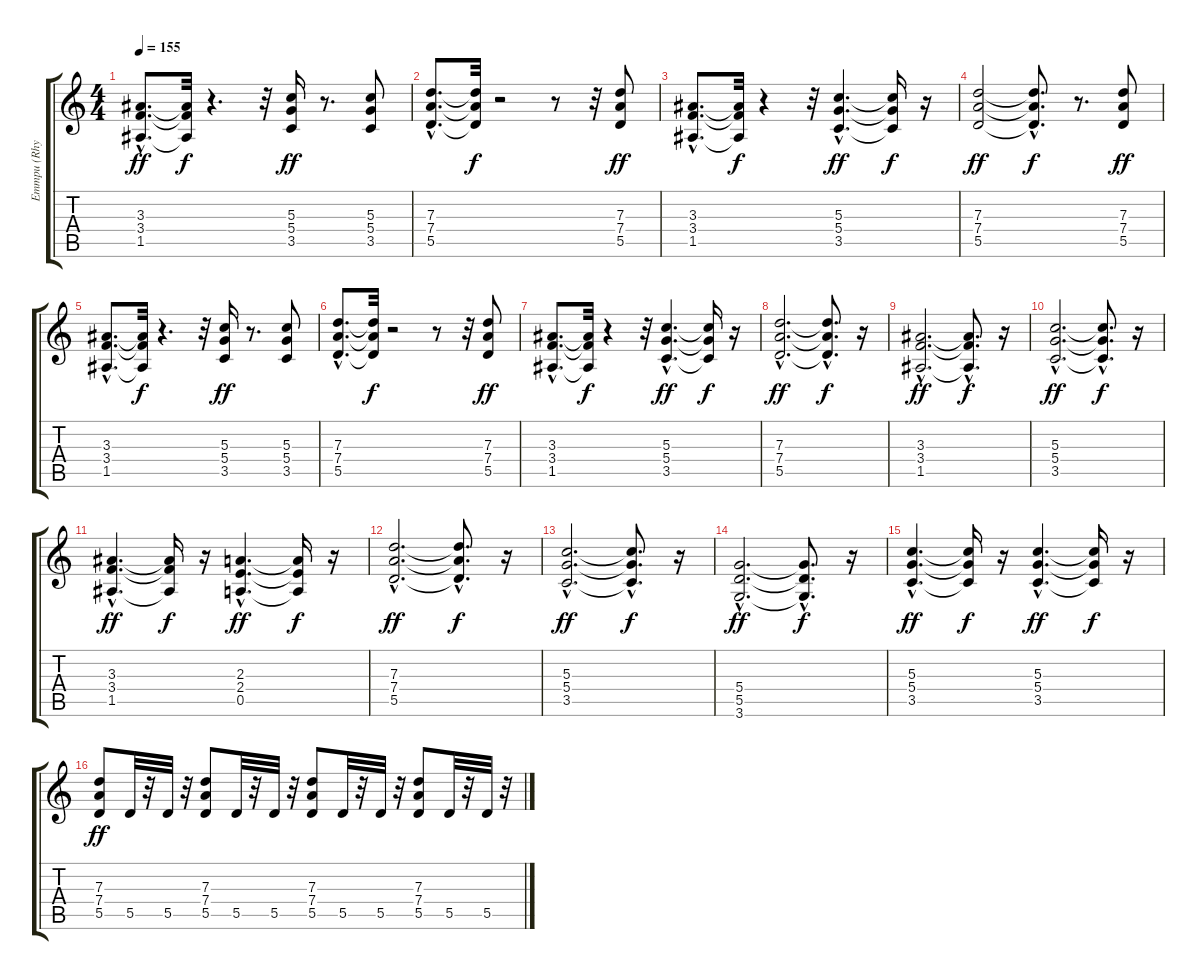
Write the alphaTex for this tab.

\track ("Emmpu (Rhythm Guitar)" "Emmpu (Rhy") {instrument distortionguitar}
\staff {score tabs}
\tuning (E4 B3 G3 D3 A2 E2) {hide}
\ts (4 4)
\tempo 155
\clef g2
\ks c
(3.3{hac} 3.4{hac} 1.5{hac}).8{d dy ff} (3.3{t} 3.4{t} 1.5{t}).32{dy f} r.4{d} r.32 (5.3 5.4 3.5).16{dy ff} r.8{d} (5.3 5.4 3.5).8 |
(7.3{hac} 7.4{hac} 5.5{hac}).8{d} (7.3{t} 7.4{t} 5.5{t}).32{dy f} r.2 r.8 r.32 (7.3 7.4 5.5).8{dy ff} |
(3.3{hac} 3.4{hac} 1.5{hac}).8{d} (3.3{t} 3.4{t} 1.5{t}).32{dy f} r.4 r.32 (5.3{hac} 5.4{hac} 3.5{hac}).4{d dy ff} (5.3{t} 5.4{t} 3.5{t}).16{dy f} r.16 |
(7.3 7.4 5.5).2{dy ff} (7.3{hac t} 7.4{hac t} 5.5{hac t}).8{d dy f} r.8{d} (7.3 7.4 5.5).8{dy ff} |
(3.3{hac} 3.4{hac} 1.5{hac}).8{d} (3.3{t} 3.4{t} 1.5{t}).32{dy f} r.4{d} r.32 (5.3 5.4 3.5).16{dy ff} r.8{d} (5.3 5.4 3.5).8 |
(7.3{hac} 7.4{hac} 5.5{hac}).8{d} (7.3{t} 7.4{t} 5.5{t}).32{dy f} r.2 r.8 r.32 (7.3 7.4 5.5).8{dy ff} |
(3.3{hac} 3.4{hac} 1.5{hac}).8{d} (3.3{t} 3.4{t} 1.5{t}).32{dy f} r.4 r.32 (5.3{hac} 5.4{hac} 3.5{hac}).4{d dy ff} (5.3{t} 5.4{t} 3.5{t}).16{dy f} r.16 |
(7.3{hac} 7.4{hac} 5.5{hac}).2{d dy ff} (7.3{hac t} 7.4{hac t} 5.5{hac t}).8{d dy f} r.16 |
(3.3{hac} 3.4{hac} 1.5{hac}).2{d dy ff} (3.3{hac t} 3.4{hac t} 1.5{hac t}).8{d dy f} r.16 |
(5.3{hac} 5.4{hac} 3.5{hac}).2{d dy ff} (5.3{hac t} 5.4{hac t} 3.5{hac t}).8{d dy f} r.16 |
(3.3{hac} 3.4{hac} 1.5{hac}).4{d dy ff} (3.3{t} 3.4{t} 1.5{t}).16{dy f} r.16 (2.3{hac} 2.4{hac} 0.5{hac}).4{d dy ff} (2.3{t} 2.4{t} 0.5{t}).16{dy f} r.16 |
(7.3{hac} 7.4{hac} 5.5{hac}).2{d dy ff} (7.3{hac t} 7.4{hac t} 5.5{hac t}).8{d dy f} r.16 |
(5.3{hac} 5.4{hac} 3.5{hac}).2{d dy ff} (5.3{hac t} 5.4{hac t} 3.5{hac t}).8{d dy f} r.16 |
(5.4{hac} 5.5{hac} 3.6{hac}).2{d dy ff} (5.4{hac t} 5.5{hac t} 3.6{hac t}).8{d dy f} r.16 |
(5.3{hac} 5.4{hac} 3.5{hac}).4{d dy ff} (5.3{t} 5.4{t} 3.5{t}).16{dy f} r.16 (5.3{hac} 5.4{hac} 3.5{hac}).4{d dy ff} (5.3{t} 5.4{t} 3.5{t}).16{dy f} r.16 |
(7.3 7.4 5.5).8{dy ff} 5.5.32 r.32 5.5.32 r.32 (7.3 7.4 5.5).8 5.5.32 r.32 5.5.32 r.32 (7.3 7.4 5.5).8 5.5.32 r.32 5.5.32 r.32 (7.3 7.4 5.5).8 5.5.32 r.32 5.5.32 r.32
